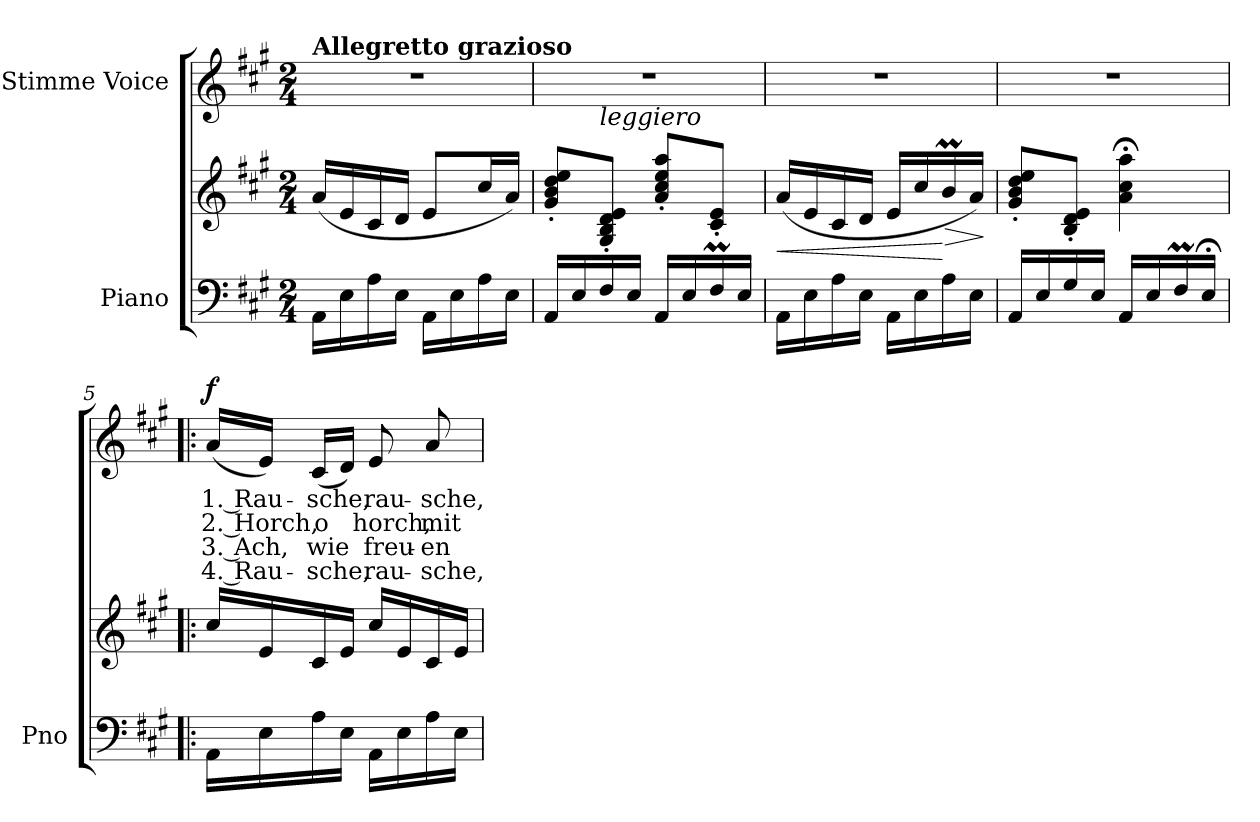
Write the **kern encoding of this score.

**kern	**kern	**dynam	**kern	**text	**text	**text	**text	**dynam
*part2	*part2	*part2	*part1	*part1	*part1	*part1	*part1	*part1
*staff3	*staff2	*staff2/3	*staff1	*staff1	*staff1	*staff1	*staff1	*staff1
*I"Piano	*	*	*I"Stimme Voice	*	*	*	*	*
*I'Pno	*	*	*	*	*	*	*	*
*clefF4	*clefG2	*	*clefG2	*	*	*	*	*
*k[f#c#g#]	*k[f#c#g#]	*	*k[f#c#g#]	*	*	*	*	*
*M2/4	*M2/4	*	*M2/4	*	*	*	*	*
=1	=1	=1	=1	=1	=1	=1	=1	=1
!	!	!	!LO:TX:a:B:t=Allegretto grazioso	!	!	!	!	!
!	!	!LO:DY:b	!	!	!	!	!	!
!	!	!LO:DY:n=1:b	!	!	!	!	!	!
16AA\LL	(16a/LL	p other-dynamics	2r	.	.	.	.	.
16E\	16e/	.	.	.	.	.	.	.
16A\	16c#/	.	.	.	.	.	.	.
16E\JJ	16d/JJ	.	.	.	.	.	.	.
16AA\LL	8e/L	.	.	.	.	.	.	.
16E\	.	.	.	.	.	.	.	.
16A\	16cc#/L	.	.	.	.	.	.	.
16E\JJ	16a/JJ)	.	.	.	.	.	.	.
=2	=2	=2	=2	=2	=2	=2	=2	=2
16AA/LL	8g#/' 8b/' 8dd/' 8ee/'L	.	2r	.	.	.	.	.
16E/	.	.	.	.	.	.	.	.
!	!LO:TX:i:t=leggiero	!	!	!	!	!	!	!
16F#/	8G#/' 8B/' 8d/' 8e/'J	.	.	.	.	.	.	.
16E/JJ	.	.	.	.	.	.	.	.
16AA/LL	8a/' 8cc#/' 8ee/' 8aa/'L	.	.	.	.	.	.	.
16E/	.	.	.	.	.	.	.	.
16F#M/	8c#/' 8e/'J	.	.	.	.	.	.	.
16E/JJ	.	.	.	.	.	.	.	.
=3	=3	=3	=3	=3	=3	=3	=3	=3
!	!	!LO:HP:b	!	!	!	!	!	!
16AA\LL	(16a/LL	<	2r	.	.	.	.	.
16E\	16e/	.	.	.	.	.	.	.
16A\	16c#/	.	.	.	.	.	.	.
16E\JJ	16d/JJ	.	.	.	.	.	.	.
16AA\LL	16e/LL	.	.	.	.	.	.	.
16E\	16cc#/	.	.	.	.	.	.	.
!	!	!LO:HP:n=1:b	!	!	!	!	!	!
16A\	16bM/	[ >	.	.	.	.	.	.
16E\JJ	16a/JJ)	.	.	.	.	.	.	.
.	.	]	.	.	.	.	.	.
=4	=4	=4	=4	=4	=4	=4	=4	=4
16AA/LL	8g#/' 8b/' 8dd/' 8ee/'L	.	2r	.	.	.	.	.
16E/	.	.	.	.	.	.	.	.
16G#/	8B/' 8d/' 8e/'J	.	.	.	.	.	.	.
16E/JJ	.	.	.	.	.	.	.	.
16AA/LL	4a\;< 4cc#\;< 4aa\;<	.	.	.	.	.	.	.
16E/	.	.	.	.	.	.	.	.
16F#M/	.	.	.	.	.	.	.	.
16E;</JJ	.	.	.	.	.	.	.	.
=5!|:	=5!|:	=5!|:	=5!|:	=5!|:	=5!|:	=5!|:	=5!|:	=5!|:
!	!	!LO:DY:b	!	!	!	!	!	!
!	!	!LO:DY:n=1:b	!	!	!	!	!	!LO:DY:a
16AA\LL	16cc#/LL	f other-dynamics	(16a/LL	1. Rau-	2. Horch,	3. Ach,	4. Rau-	f
16E\	16e/	.	16e/JJ)	.	.	.	.	.
16A\	16c#/	.	(16c#/LL	-sche,	o	wie	-sche,	.
16E\JJ	16e/JJ	.	16d/JJ)	.	.	.	.	.
16AA\LL	16cc#/LL	.	8e/	rau-	horch,	freu-	rau-	.
16E\	16e/	.	.	.	.	.	.	.
16A\	16c#/	.	8a/	-sche,	mit	-en	-sche,	.
16E\JJ	16e/JJ	.	.	.	.	.	.	.
=	=	=	=	=	=	=	=	=
*-	*-	*-	*-	*-	*-	*-	*-	*-
